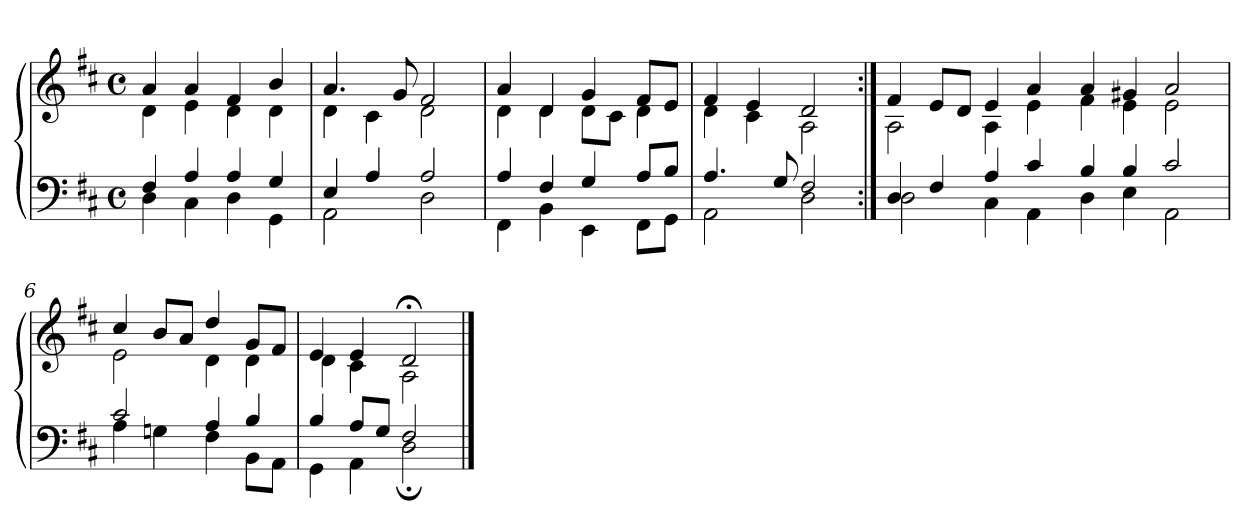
**kern	**kern
*part2	*part1
*staff2	*staff1
*clefF4	*clefG2
*k[f#c#]	*k[f#c#]
*D:	*D:
*M4/4	*M4/4
*met(c)	*met(c)
=	=
*^	*^
4F#/	4D\	4a/	4d\
4A/	4C#\	4a/	4e\
4A/	4D\	4f#/	4d\
4G/	4GG\	4b/	4d\
=1X	=1X	=1X	=1X
4E/	2AA\	4.a/	4d\
4A/	.	.	4c#\
.	.	8g/	.
2A/	2D\	2f#/	2d\
=2X	=2X	=2X	=2X
4A/	4FF#\	4a/	4d\
4F#/	4BB\	4d/	4d\
4G/	4EE\	4g/	8d\L
.	.	.	8c#\J
8A/L	8FF#\L	8f#/L	4d\
8B/J	8GG\J	8e/J	.
=3X	=3X	=3X	=3X
4.A/	2AA\	4f#/	4d\
.	.	4e/	4c#\
8G/	.	.	.
2F#/	2D\	2d/	2A\
!!LO:LB:g=z	!!
=4X:|!	=4X:|!	=4X:|!	=4X:|!
4D/	2D\	4f#/	2A\
4F#/	.	8e/L	.
.	.	8d/J	.
4A/	4C#\	4e/	4A\
4c#/	4AA\	4a/	4e\
=5X-	=5X-	=5X-	=5X-
4B/	4D\	4a/	4f#\
4B/	4E\	4g#X/	4e\
2c#/	2AA\	2a/	2e\
=6X	=6X	=6X	=6X
2c#/	4A\	4cc#/	2e\
.	4Gn\	8b/L	.
.	.	8a/J	.
4A/	4F#\	4dd/	4d\
4B/	8BB\L	8g/L	4d\
.	8AA\J	8f#/J	.
=7X	=7X	=7X	=7X
4B/	4GG\	4e/	4d\
8A/L	4AA\	4e/	4c#\
8G/J	.	.	.
2F#/	2D;\	2d;</	2A\
*v	*v	*	*
*	*v	*v
==	==
*-	*-
